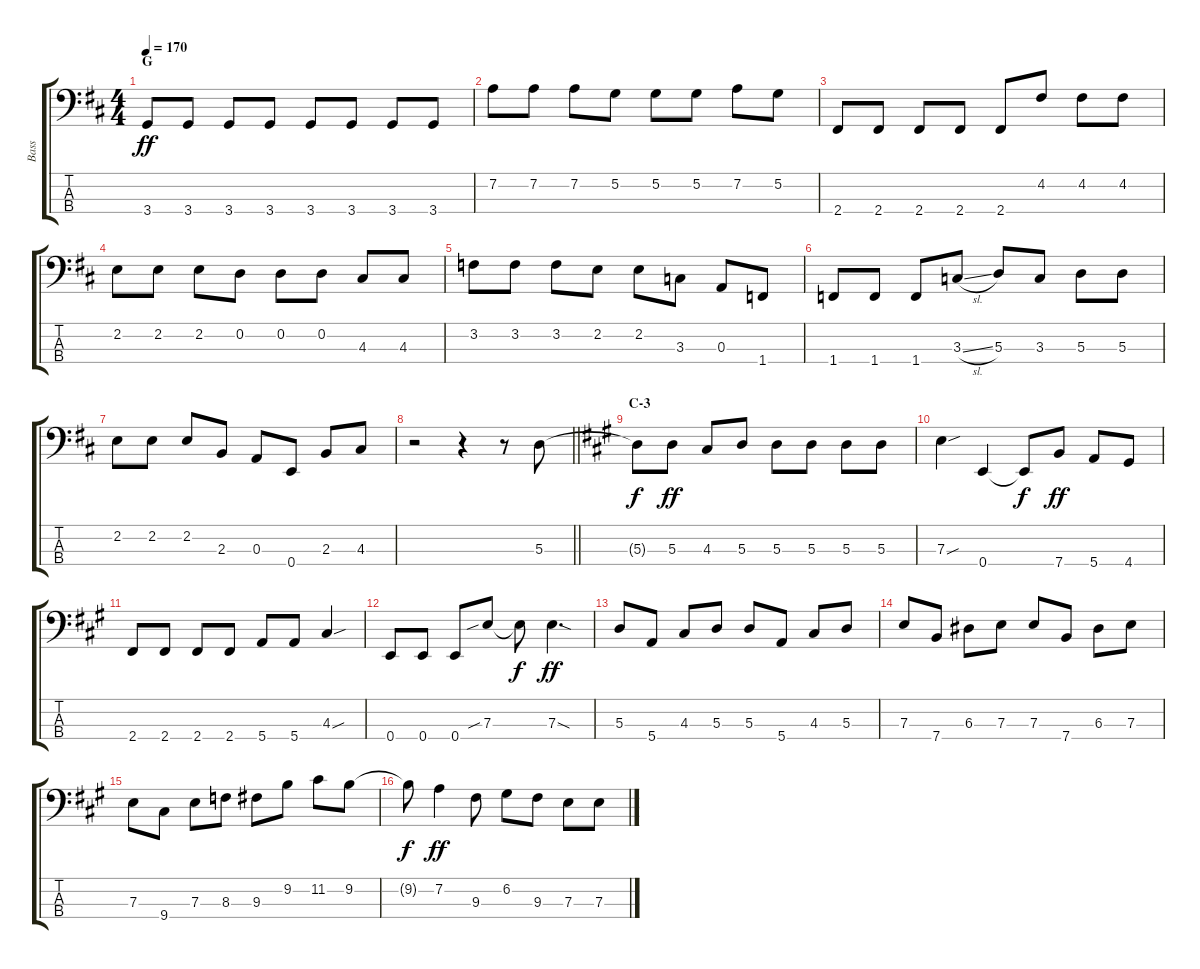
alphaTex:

\track ("Bass" "Bass") {instrument electricbasspick}
\staff {score tabs}
\tuning (G2 D2 A1 E1) {hide}
\ts (4 4)
\section ("" "G")
\tempo 170
\clef f4
\ks d
3.4.8{dy ff} 3.4.8 3.4.8 3.4.8 3.4.8 3.4.8 3.4.8 3.4.8 |
7.2.8 7.2.8 7.2.8 5.2.8 5.2.8 5.2.8 7.2.8 5.2.8 |
2.4.8 2.4.8 2.4.8 2.4.8 2.4.8 4.2.8 4.2.8 4.2.8 |
2.2.8 2.2.8 2.2.8 0.2.8 0.2.8 0.2.8 4.3.8 4.3.8 |
3.2.8 3.2.8 3.2.8 2.2.8 2.2.8 3.3.8 0.3.8 1.4.8 |
1.4.8 1.4.8 1.4.8 3.3{sl}.8 5.3.8 3.3.8 5.3.8 5.3.8 |
2.2.8 2.2.8 2.2.8 2.3.8 0.3.8 0.4.8 2.3.8 4.3.8 |
\barLineRight lightlight
r.2 r.4 r.8 5.3.8 |
\section ("" "C-3")
\ks a
5.3{t}.8{dy f} 5.3.8{dy ff} 4.3.8 5.3.8 5.3.8 5.3.8 5.3.8 5.3.8 |
7.3{sou}.4 0.4.4 0.4{t}.8{dy f} 7.4.8{dy ff} 5.4.8 4.4.8 |
2.4.8 2.4.8 2.4.8 2.4.8 5.4.8 5.4.8 4.3{sou}.4 |
0.4.8 0.4.8 0.4.8 7.3{sib}.8 7.3{t}.8{dy f} 7.3{sod}.4{d dy ff} |
5.3.8 5.4.8 4.3.8 5.3.8 5.3.8 5.4.8 4.3.8 5.3.8 |
7.3.8 7.4.8 6.3.8 7.3.8 7.3.8 7.4.8 6.3.8 7.3.8 |
7.3.8 9.4.8 7.3.8 8.3.8 9.3.8 9.2.8 11.2.8 9.2.8 |
9.2{t}.8{dy f} 7.2.4{dy ff} 9.3.8 6.2.8 9.3.8 7.3.8 7.3.8
